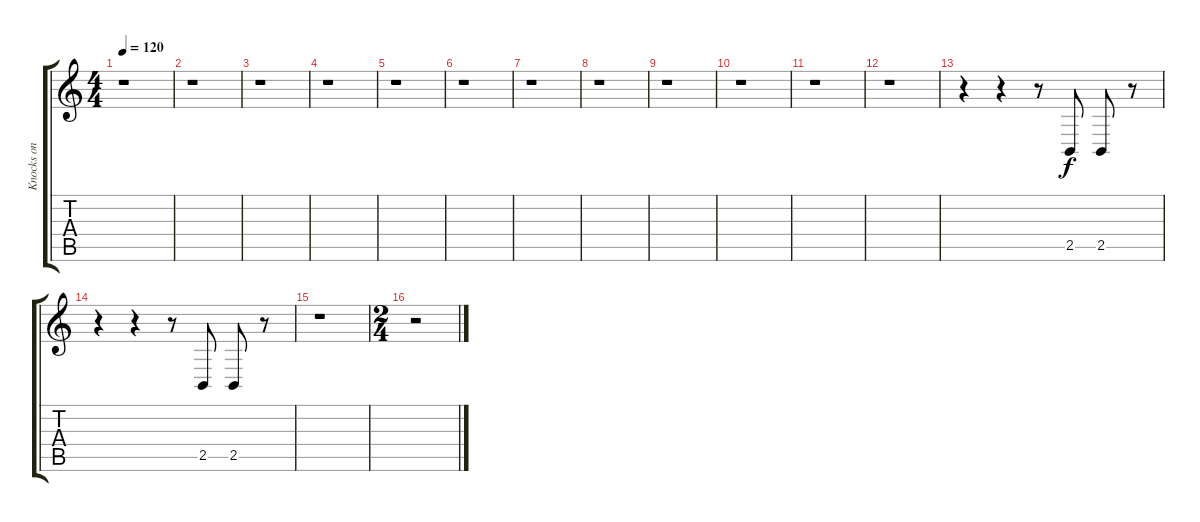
\track ("Knocks on Gtr." "Knocks on ") {instrument woodblock}
\staff {score tabs}
\tuning (E4 B3 G3 D3 A2 E2) {hide}
\ts (4 4)
\tempo 120
\clef g2
\ks c
r.1{dy f} |
r.1 |
r.1 |
r.1 |
r.1 |
r.1 |
r.1 |
r.1 |
r.1 |
r.1 |
r.1 |
r.1 |
r.4 r.4 r.8 2.5.8 2.5.8 r.8 |
r.4 r.4 r.8 2.5.8 2.5.8 r.8 |
r.1 |
\ts (2 4)
r.2
